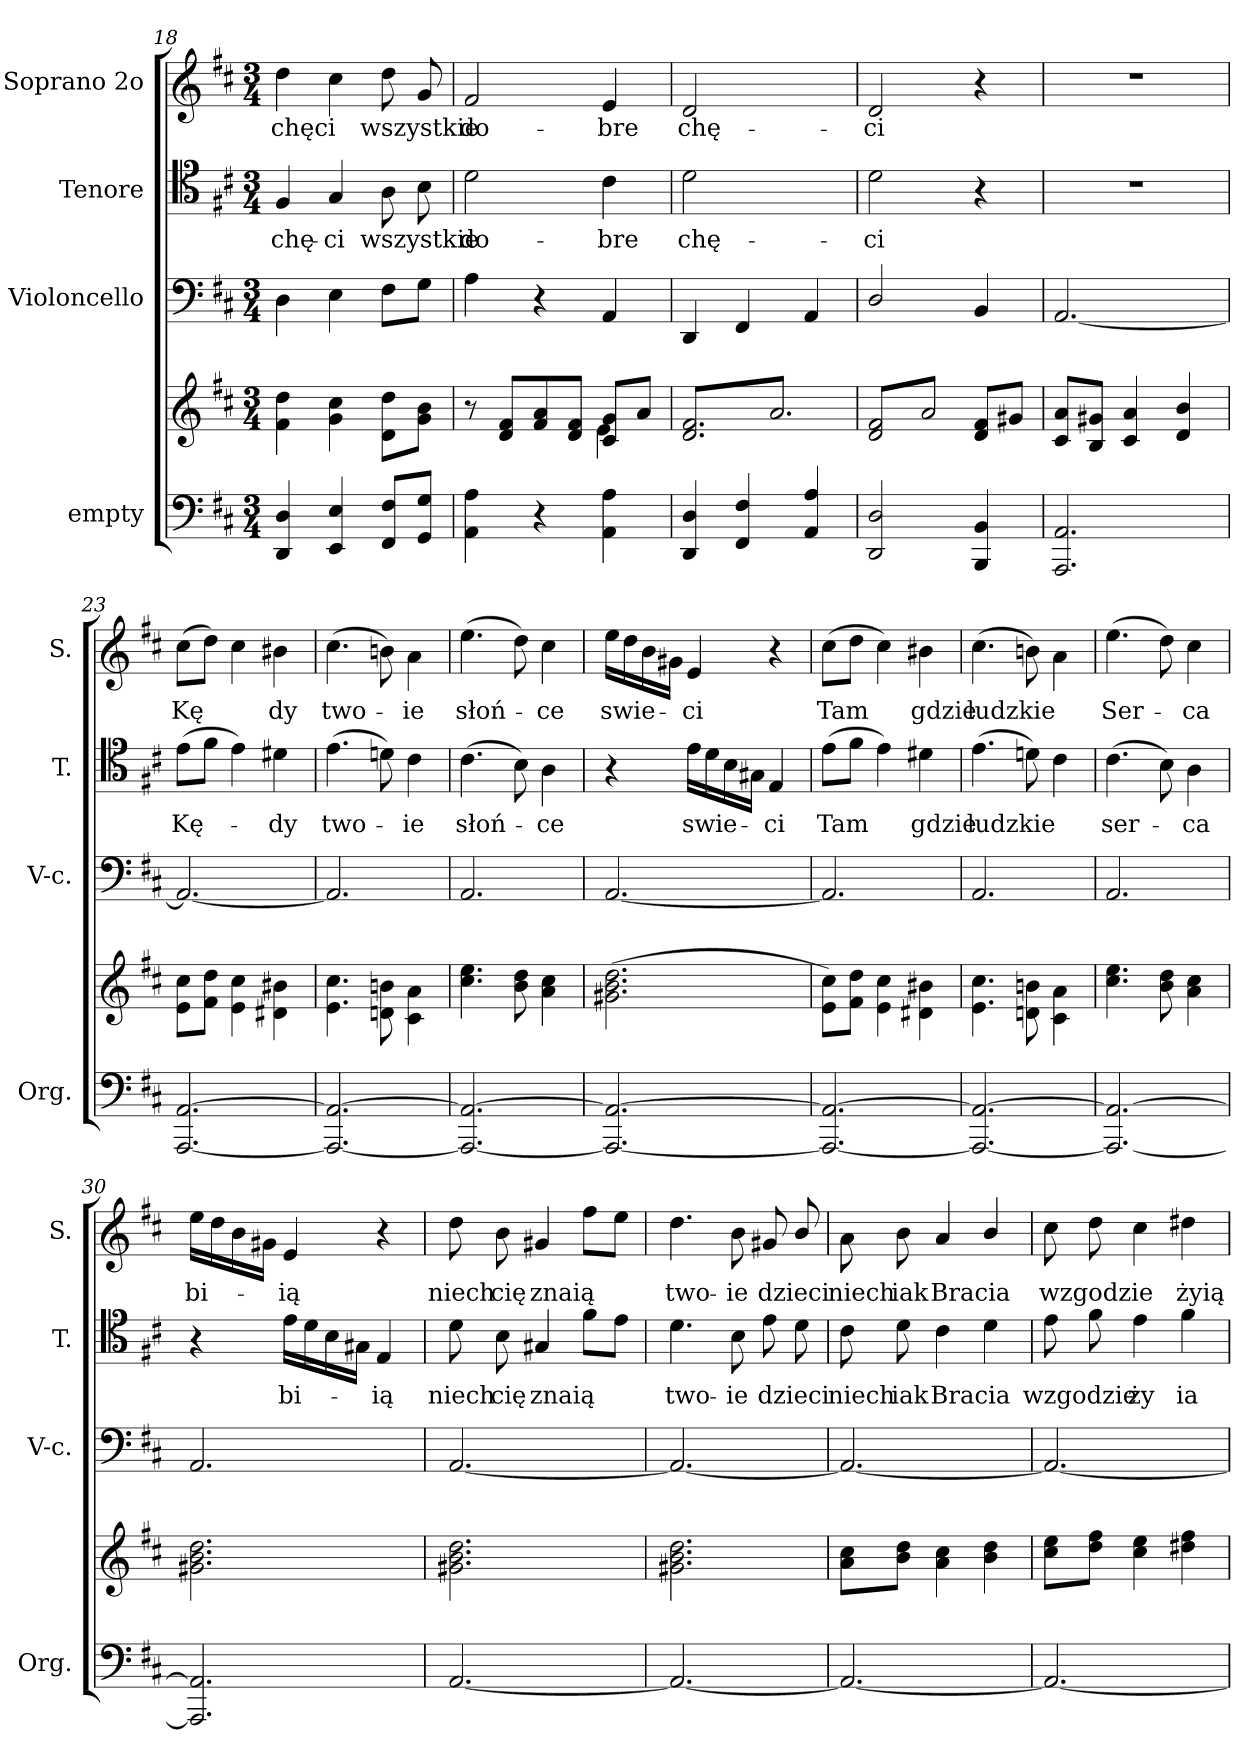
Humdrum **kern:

**kern	**kern	**kern	**kern	**text	**kern	**text
*part4	*part4	*part3	*part2	*part2	*part1	*part1
*staff5	*staff4	*staff3	*staff2	*staff2	*staff1	*staff1
*I"empty	*	*I"Violoncello	*I"Tenore	*	*I"Soprano 2o	*
*I'Org.	*	*I'V-c.	*I'T.	*	*I'S.	*
*clefF4	*clefG2	*clefF4	*clefC4	*	*clefG2	*
*k[f#c#]	*k[f#c#]	*k[f#c#]	*k[f#c#]	*	*k[f#c#]	*
*D:	*D:	*D:	*D:	*	*D:	*
*M3/4	*M3/4	*M3/4	*M3/4	*	*M3/4	*
=18	=18	=18	=18	=18	=18	=18
4DD/ 4D/	4f#\ 4dd\	4D\	4F#/	chę-	4dd\	chęci
4EE/ 4E/	4g\ 4cc#\	4E\	4G/	-ci	4cc#\	.
8FF#/ 8F#/L	8d\ 8dd\L	8F#\L	8A\	wszystkie	8dd\	wszystkie
8GG/ 8G/J	8g\ 8b\J	8G\J	8B\	.	8g/	.
=19	=19	=19	=19	=19	=19	=19
*	*^	*	*	*	*	*
4AA\ 4A\	8r	2ryy	4A\	2d\	do-	2f#/	do-
.	8d/ 8f#/L	.	.	.	.	.	.
4r	8f#/ 8a/	.	4r	.	.	.	.
.	8d/ 8f#/J	.	.	.	.	.	.
4AA\ 4A\	8c#/ 8g/L	4e\	4AA/	4c#\	-bre	4e/	-bre
.	8a/J	.	.	.	.	.	.
*	*v	*v	*	*	*	*	*
=20	=20	=20	=20	=20	=20	=20
*	*tremolo	*	*	*	*	*
4DD/ 4D/	8d/ 8f#/L	4DD/	2d\	chę-	2d/	chę-
.	8a/	.	.	.	.	.
4FF#/ 4F#/	8d/ 8f#/	4FF#/	.	.	.	.
.	8a/	.	.	.	.	.
4AA/ 4A/	8d/ 8f#/	4AA/	4ryy	.	4ryy	.
.	8a/J	.	.	.	.	.
=21	=21	=21	=21	=21	=21	=21
2DD/ 2D/	8d/ 8f#/L	2D/	2d\	-ci	2d/	-ci
.	8a/	.	.	.	.	.
.	8d/ 8f#/	.	.	.	.	.
.	8a/J	.	.	.	.	.
*	*Xtremolo	*	*	*	*	*
4BBB/ 4BB/	8d/ 8f#/L	4BB/	4r	.	4r	.
.	8g#X/J	.	.	.	.	.
=22	=22	=22	=22	=22	=22	=22
2.AAA/ 2.AA/	8c#/ 8a/L	[2.AA/	2.r	.	2.r	.
.	8B/ 8g#X/J	.	.	.	.	.
.	4c#/ 4a/	.	.	.	.	.
.	4d/ 4b/	.	.	.	.	.
=23	=23	=23	=23	=23	=23	=23
[2.AAA/ [2.AA/	8e\ 8cc#\L	2.AA/_	(8e\L	Kę-	(8cc#\L	Kę
.	8f#\ 8dd\J	.	8f#\J	.	8dd\J)	.
.	4e\ 4cc#\	.	4e\)	.	4cc#\	.
.	4d#X\ 4b#X\	.	4d#X\	-dy	4b#X\	dy
=24	=24	=24	=24	=24	=24	=24
2.AAA_/ 2.AA_/	4.e\ 4.cc#\	2.AA/]	(4.e\	two-	(4.cc#\	two-
.	8dn\ 8bn\	.	8dn\)	.	8bn\)	.
.	4c#\ 4a\	.	4c#\	-ie	4a\	-ie
=25	=25	=25	=25	=25	=25	=25
2.AAA_/ 2.AA_/	4.cc#\ 4.ee\	2.AA/	(4.c#\	słoń-	(4.ee\	słoń-
.	8b\ 8dd\	.	8B\)	.	8dd\)	.
.	4a\ 4cc#\	.	4A\	-ce	4cc#\	-ce
=26	=26	=26	=26	=26	=26	=26
2.AAA_/ 2.AA_/	(2.g#X\ 2.b\ 2.dd\	[2.AA/	4r	.	16ee\LL	swie-
.	.	.	.	.	16dd\	.
.	.	.	.	.	16b\	.
.	.	.	.	.	16g#X\JJ	.
.	.	.	16e\LL	swie-	4e/	-ci
.	.	.	16d\	.	.	.
.	.	.	16B\	.	.	.
.	.	.	16G#X\JJ	.	.	.
.	.	.	4E/	-ci	4r	.
=27	=27	=27	=27	=27	=27	=27
2.AAA_/ 2.AA_/	8e\ 8cc#\L)	2.AA/]	(8e\L	Tam	(8cc#\L	Tam
.	8f#\ 8dd\J	.	8f#\J	.	8dd\J	.
.	4e\ 4cc#\	.	4e\)	.	4cc#\)	.
.	4d#X\ 4b#X\	.	4d#X\	gdzie	4b#X\	gdzie
=28	=28	=28	=28	=28	=28	=28
2.AAA_/ 2.AA_/	4.e\ 4.cc#\	2.AA/	(4.e\	ludzkie	(4.cc#\	ludzkie
.	8dn\ 8bn\	.	8dn\)	.	8bn\)	.
.	4c#\ 4a\	.	4c#\	.	4a\	.
=29	=29	=29	=29	=29	=29	=29
2.AAA_/ 2.AA_/	4.cc#\ 4.ee\	2.AA/	(4.c#\	ser-	(4.ee\	Ser-
.	8b\ 8dd\	.	8B\)	.	8dd\)	.
.	4a\ 4cc#\	.	4A\	-ca	4cc#\	-ca
=30	=30	=30	=30	=30	=30	=30
2.AAA]/ 2.AA]/	2.g#X\ 2.b\ 2.dd\	2.AA/	4r	.	16ee\LL	bi-
.	.	.	.	.	16dd\	.
.	.	.	.	.	16b\	.
.	.	.	.	.	16g#X\JJ	.
.	.	.	16e\LL	bi-	4e/	-ią
.	.	.	16d\	.	.	.
.	.	.	16B\	.	.	.
.	.	.	16G#X\JJ	.	.	.
.	.	.	4E/	-ią	4r	.
=31	=31	=31	=31	=31	=31	=31
[2.AA/	2.g#X\ 2.b\ 2.dd\	[2.AA/	8d\	niech	8dd\	niech
.	.	.	8B\	cię	8b\	cię
.	.	.	4G#X/	znaią	4g#X/	znaią
.	.	.	8f#\L	.	8ff#\L	.
.	.	.	8e\J	.	8ee\J	.
=32	=32	=32	=32	=32	=32	=32
2.AA/_	2.g#X\ 2.b\ 2.dd\	2.AA/_	4.d\	two-	4.dd\	two-
.	.	.	8B\	-ie	8b\	-ie
.	.	.	8e\	dzieci	8g#X/	dzieci
.	.	.	8d\	.	8b/	.
=33	=33	=33	=33	=33	=33	=33
2.AA/_	8a\ 8cc#\L	2.AA/_	8c#\	niech	8a\	niech
.	8b\ 8dd\J	.	8d\	iak	8b\	iak
.	4a\ 4cc#\	.	4c#\	Bracia	4a/	Bracia
.	4b\ 4dd\	.	4d\	.	4b/	.
=34	=34	=34	=34	=34	=34	=34
2.AA/_	8cc#\ 8ee\L	2.AA/_	8e\	wzgodzie	8cc#\	wzgodzie
.	8dd\ 8ff#\J	.	8f#\	.	8dd\	.
.	4cc#\ 4ee\	.	4e\	ży	4cc#\	.
.	4dd#X\ 4ff#\	.	4f#\	ia	4dd#X\	żyią
=	=	=	=	=	=	=
*-	*-	*-	*-	*-	*-	*-
